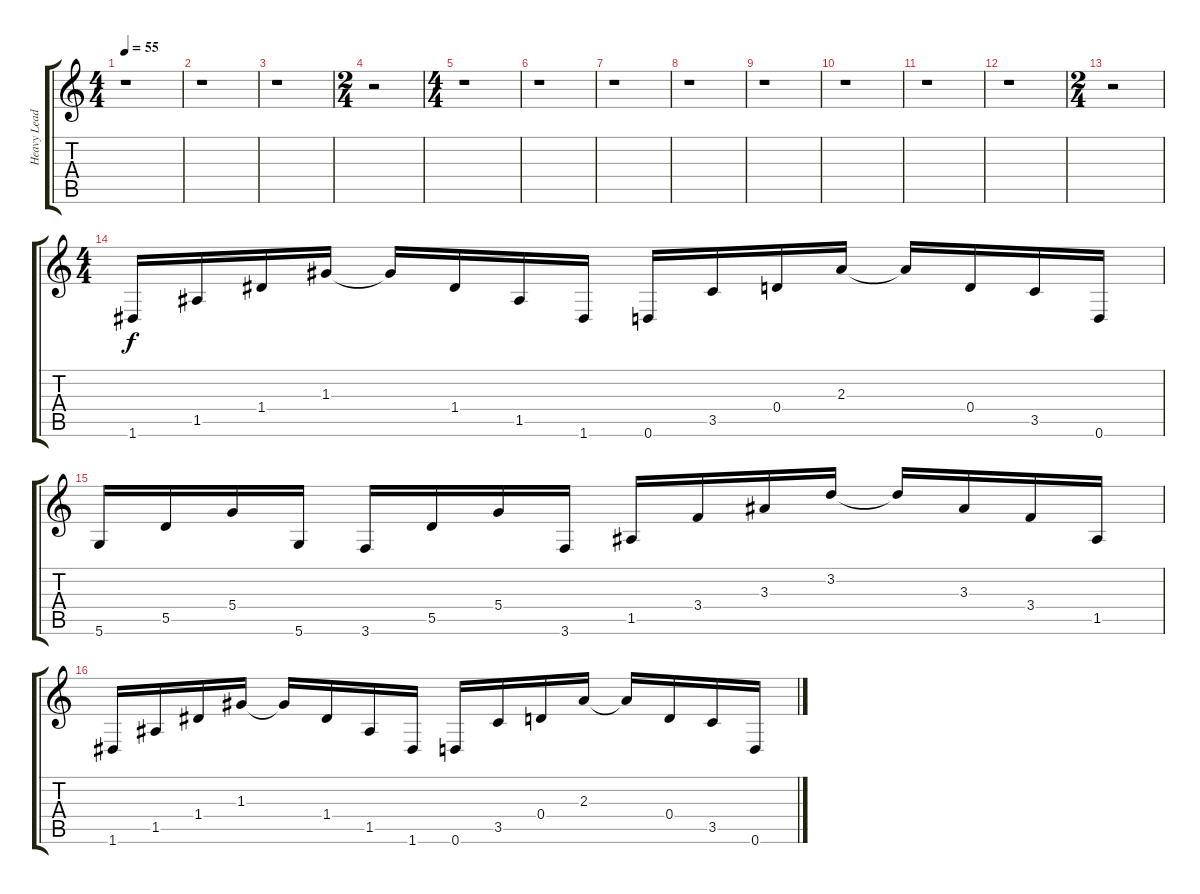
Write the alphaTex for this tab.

\track ("Heavy Lead" "Heavy Lead") {instrument distortionguitar}
\staff {score tabs}
\tuning (E4 B3 G3 D3 A2 D2) {hide}
\ts (4 4)
\tempo 55
\clef g2
\ks c
r.1{dy f instrument distortionguitar} |
r.1 |
r.1 |
\ts (2 4)
r.2 |
\ts (4 4)
r.1 |
r.1 |
r.1 |
r.1 |
r.1 |
r.1 |
r.1 |
r.1 |
\ts (2 4)
r.2 |
\ts (4 4)
1.6.16 1.5.16 1.4.16 1.3.16 1.3{t}.16 1.4.16 1.5.16 1.6.16 0.6.16 3.5.16 0.4.16 2.3.16 2.3{t}.16 0.4.16 3.5.16 0.6.16 |
5.6.16 5.5.16 5.4.16 5.6.16 3.6.16 5.5.16 5.4.16 3.6.16 1.5.16 3.4.16 3.3.16 3.2.16 3.2{t}.16 3.3.16 3.4.16 1.5.16 |
1.6.16 1.5.16 1.4.16 1.3.16 1.3{t}.16 1.4.16 1.5.16 1.6.16 0.6.16 3.5.16 0.4.16 2.3.16 2.3{t}.16 0.4.16 3.5.16 0.6.16
